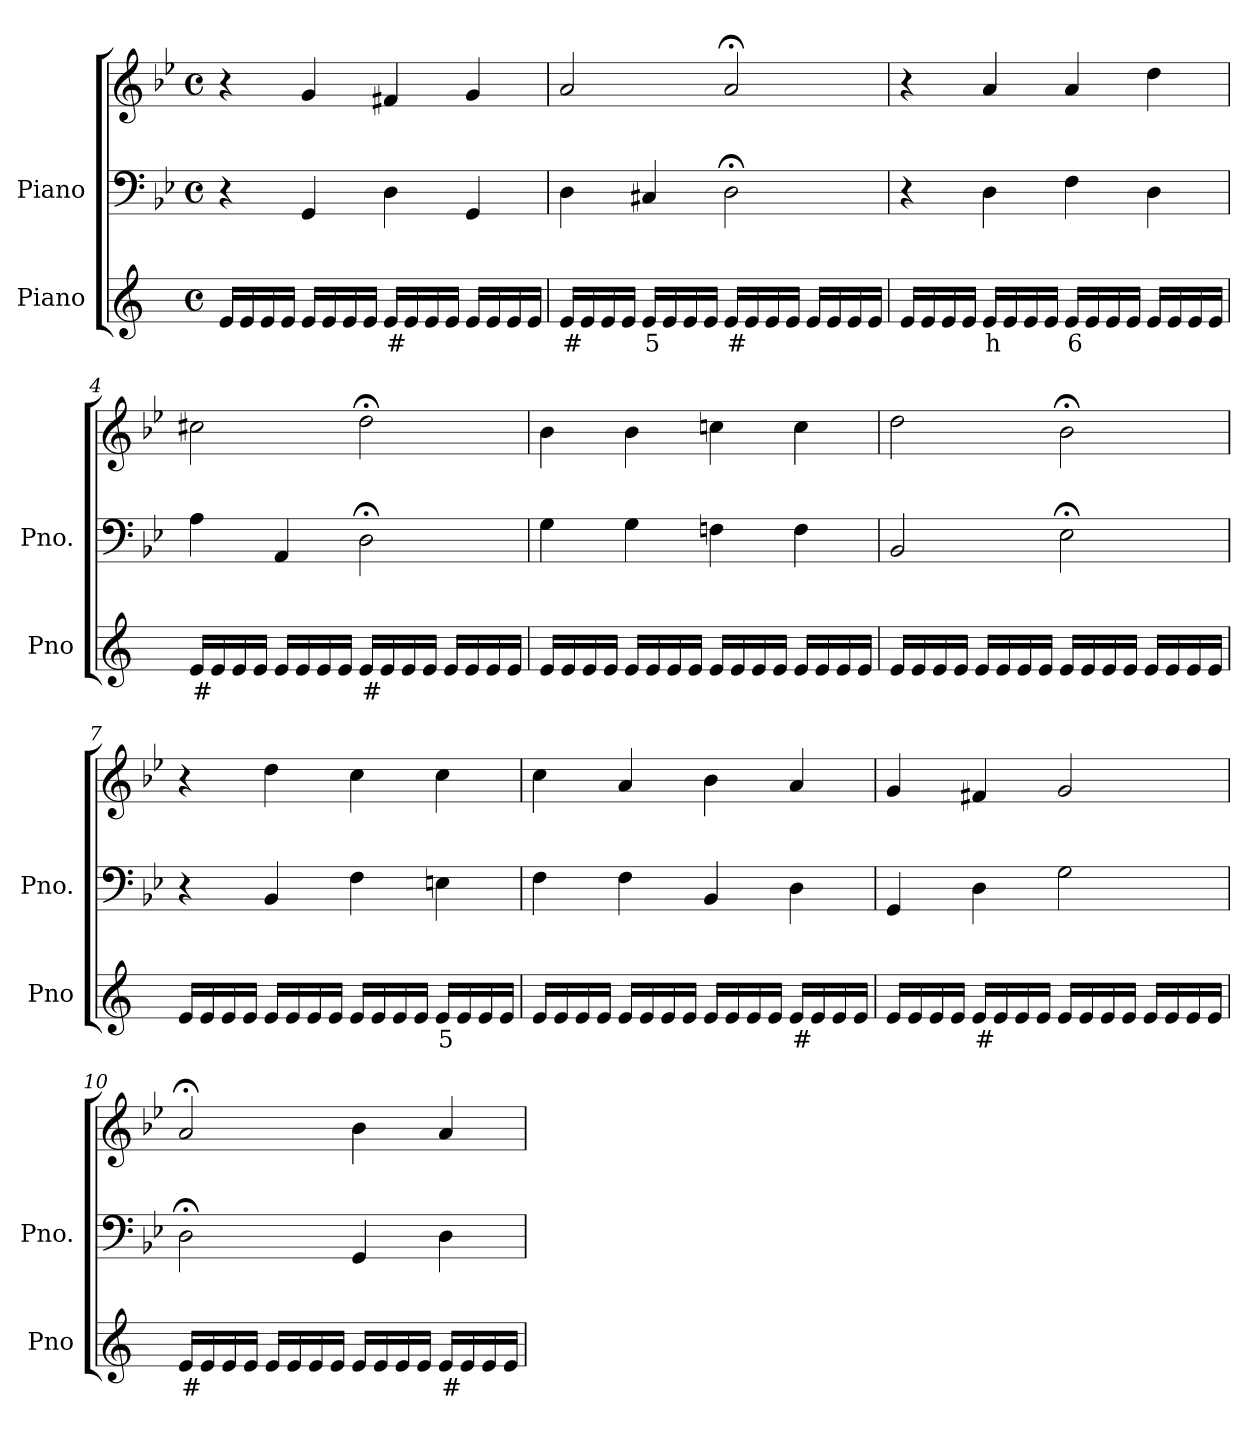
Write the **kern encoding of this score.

**kern	**text	**kern	**kern
*part2	*part2	*part1	*part1
*staff3	*staff3	*staff2	*staff1
*I"Piano	*	*I"Piano	*
*I'Pno	*	*I'Pno.	*
*clefG2	*	*clefF4	*clefG2
*k[]	*	*k[b-e-]	*k[b-e-]
*M4/4	*	*M4/4	*M4/4
*met(c)	*	*met(c)	*met(c)
=1	=1	=1	=1
16e/LL	.	4r	4r
16e/	.	.	.
16e/	.	.	.
16e/JJ	.	.	.
16e/LL	.	4GG/	4g/
16e/	.	.	.
16e/	.	.	.
16e/JJ	.	.	.
!	!LO:LY:b	!	!
16e/LL	#	4D\	4f#X/
16e/	.	.	.
16e/	.	.	.
16e/JJ	.	.	.
16e/LL	.	4GG/	4g/
16e/	.	.	.
16e/	.	.	.
16e/JJ	.	.	.
=2	=2	=2	=2
!	!LO:LY:b	!	!
16e/LL	#	4D\	2a/
16e/	.	.	.
16e/	.	.	.
16e/JJ	.	.	.
!	!LO:LY:b	!	!
16e/LL	5	4C#X/	.
16e/	.	.	.
16e/	.	.	.
16e/JJ	.	.	.
!	!LO:LY:b	!	!
16e/LL	#	2D;<\	2a;</
16e/	.	.	.
16e/	.	.	.
16e/JJ	.	.	.
16e/LL	.	.	.
16e/	.	.	.
16e/	.	.	.
16e/JJ	.	.	.
=3	=3	=3	=3
16e/LL	.	4r	4r
16e/	.	.	.
16e/	.	.	.
16e/JJ	.	.	.
!	!LO:LY:b	!	!
16e/LL	h	4D\	4a/
16e/	.	.	.
16e/	.	.	.
16e/JJ	.	.	.
!	!LO:LY:b	!	!
16e/LL	6	4F\	4a/
16e/	.	.	.
16e/	.	.	.
16e/JJ	.	.	.
16e/LL	.	4D\	4dd\
16e/	.	.	.
16e/	.	.	.
16e/JJ	.	.	.
=4	=4	=4	=4
!	!LO:LY:b	!	!
16e/LL	#	4A\	2cc#X\
16e/	.	.	.
16e/	.	.	.
16e/JJ	.	.	.
16e/LL	.	4AA/	.
16e/	.	.	.
16e/	.	.	.
16e/JJ	.	.	.
!	!LO:LY:b	!	!
16e/LL	#	2D;<\	2dd;<\
16e/	.	.	.
16e/	.	.	.
16e/JJ	.	.	.
16e/LL	.	.	.
16e/	.	.	.
16e/	.	.	.
16e/JJ	.	.	.
=5	=5	=5	=5
16e/LL	.	4G\	4b-\
16e/	.	.	.
16e/	.	.	.
16e/JJ	.	.	.
16e/LL	.	4G\	4b-\
16e/	.	.	.
16e/	.	.	.
16e/JJ	.	.	.
16e/LL	.	4Fn\	4ccn\
16e/	.	.	.
16e/	.	.	.
16e/JJ	.	.	.
16e/LL	.	4F\	4cc\
16e/	.	.	.
16e/	.	.	.
16e/JJ	.	.	.
=6	=6	=6	=6
16e/LL	.	2BB-/	2dd\
16e/	.	.	.
16e/	.	.	.
16e/JJ	.	.	.
16e/LL	.	.	.
16e/	.	.	.
16e/	.	.	.
16e/JJ	.	.	.
16e/LL	.	2E-;<\	2b-;<\
16e/	.	.	.
16e/	.	.	.
16e/JJ	.	.	.
16e/LL	.	.	.
16e/	.	.	.
16e/	.	.	.
16e/JJ	.	.	.
=7	=7	=7	=7
16e/LL	.	4r	4r
16e/	.	.	.
16e/	.	.	.
16e/JJ	.	.	.
16e/LL	.	4BB-/	4dd\
16e/	.	.	.
16e/	.	.	.
16e/JJ	.	.	.
16e/LL	.	4F\	4cc\
16e/	.	.	.
16e/	.	.	.
16e/JJ	.	.	.
!	!LO:LY:b	!	!
16e/LL	5	4En\	4cc\
16e/	.	.	.
16e/	.	.	.
16e/JJ	.	.	.
=8	=8	=8	=8
16e/LL	.	4F\	4cc\
16e/	.	.	.
16e/	.	.	.
16e/JJ	.	.	.
16e/LL	.	4F\	4a/
16e/	.	.	.
16e/	.	.	.
16e/JJ	.	.	.
16e/LL	.	4BB-/	4b-\
16e/	.	.	.
16e/	.	.	.
16e/JJ	.	.	.
!	!LO:LY:b	!	!
16e/LL	#	4D\	4a/
16e/	.	.	.
16e/	.	.	.
16e/JJ	.	.	.
=9	=9	=9	=9
16e/LL	.	4GG/	4g/
16e/	.	.	.
16e/	.	.	.
16e/JJ	.	.	.
!	!LO:LY:b	!	!
16e/LL	#	4D\	4f#X/
16e/	.	.	.
16e/	.	.	.
16e/JJ	.	.	.
16e/LL	.	2G\	2g/
16e/	.	.	.
16e/	.	.	.
16e/JJ	.	.	.
16e/LL	.	.	.
16e/	.	.	.
16e/	.	.	.
16e/JJ	.	.	.
=10	=10	=10	=10
!	!LO:LY:b	!	!
16e/LL	#	2D;<\	2a;</
16e/	.	.	.
16e/	.	.	.
16e/JJ	.	.	.
16e/LL	.	.	.
16e/	.	.	.
16e/	.	.	.
16e/JJ	.	.	.
16e/LL	.	4GG/	4b-\
16e/	.	.	.
16e/	.	.	.
16e/JJ	.	.	.
!	!LO:LY:b	!	!
16e/LL	#	4D\	4a/
16e/	.	.	.
16e/	.	.	.
16e/JJ	.	.	.
=	=	=	=
*-	*-	*-	*-
